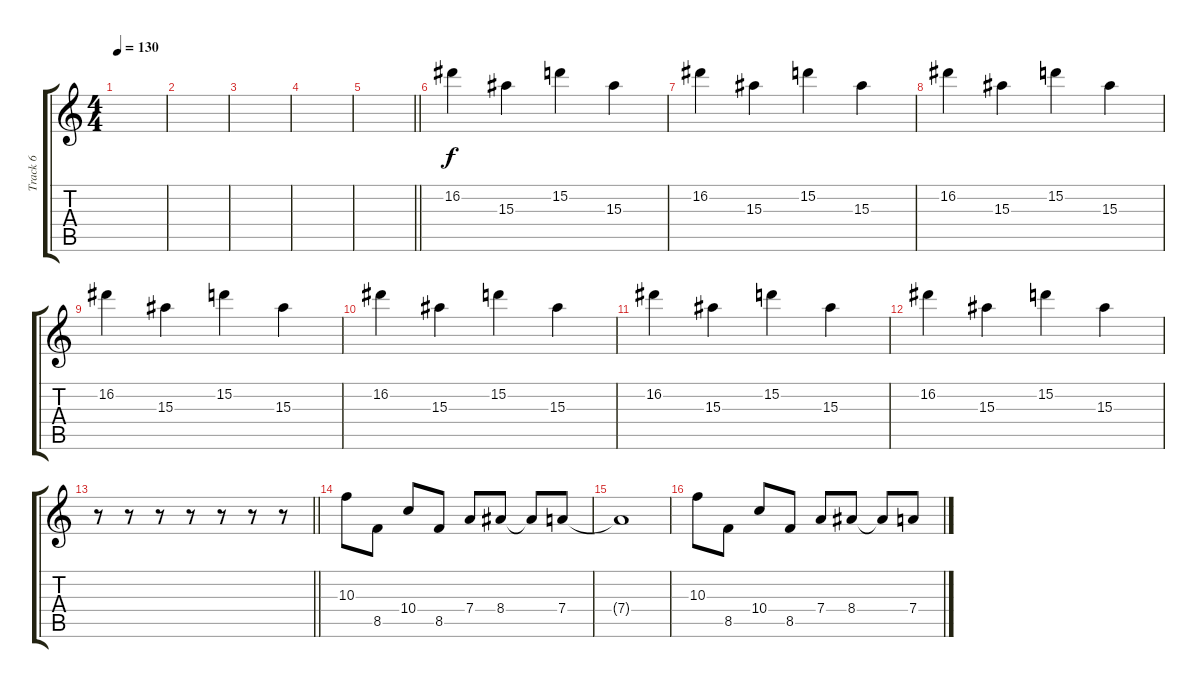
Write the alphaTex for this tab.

\track ("Track 6" "Track 6") {instrument overdrivenguitar}
\staff {score tabs}
\tuning (E4 B3 G3 D3 A2 E2) {hide}
\ts (4 4)
\tempo 130
\clef g2
\ks c
|
|
|
|
\barLineRight lightlight
|
\section ("" "")
16.2.4{volume 2} 15.3.4{volume 11} 15.2.4 15.3.4 |
16.2.4 15.3.4 15.2.4 15.3.4 |
16.2.4 15.3.4 15.2.4 15.3.4 |
16.2.4 15.3.4 15.2.4 15.3.4 |
16.2.4 15.3.4 15.2.4 15.3.4 |
16.2.4 15.3.4 15.2.4 15.3.4 |
16.2.4 15.3.4 15.2.4 15.3.4 |
\barLineRight lightlight
r.8 r.8 r.8 r.8 r.8 r.8 r.8 |
\section ("" "")
10.3.8{volume 15} 8.5.8 10.4.8 8.5.8 7.4.8 8.4.8 8.4{t}.8 7.4.8 |
7.4{t}.1 |
10.3.8{volume 15} 8.5.8 10.4.8 8.5.8 7.4.8 8.4.8 8.4{t}.8 7.4.8
